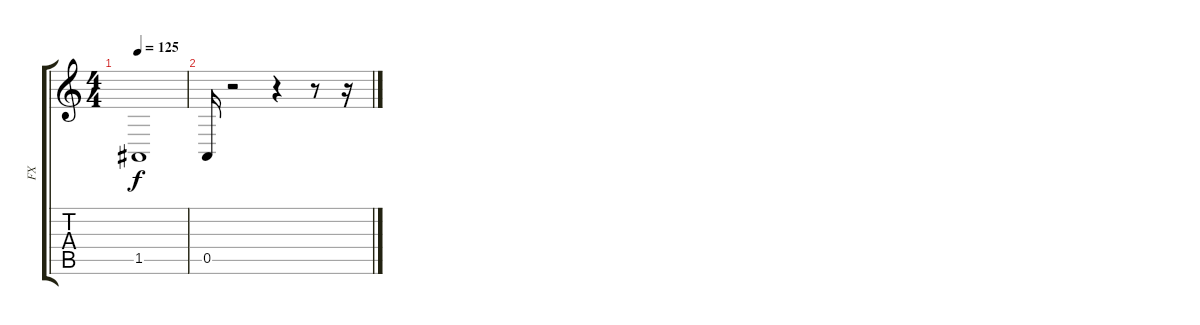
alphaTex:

\track ("FX" "FX") {instrument fx4atmosphere}
\staff {score tabs}
\tuning (E4 B3 G3 D3 A2 E2) {hide}
\ts (4 4)
\tempo 125
\clef g2
\ks c
1.5.1{dy f} |
0.5.16 r.2 r.4 r.8 r.16
